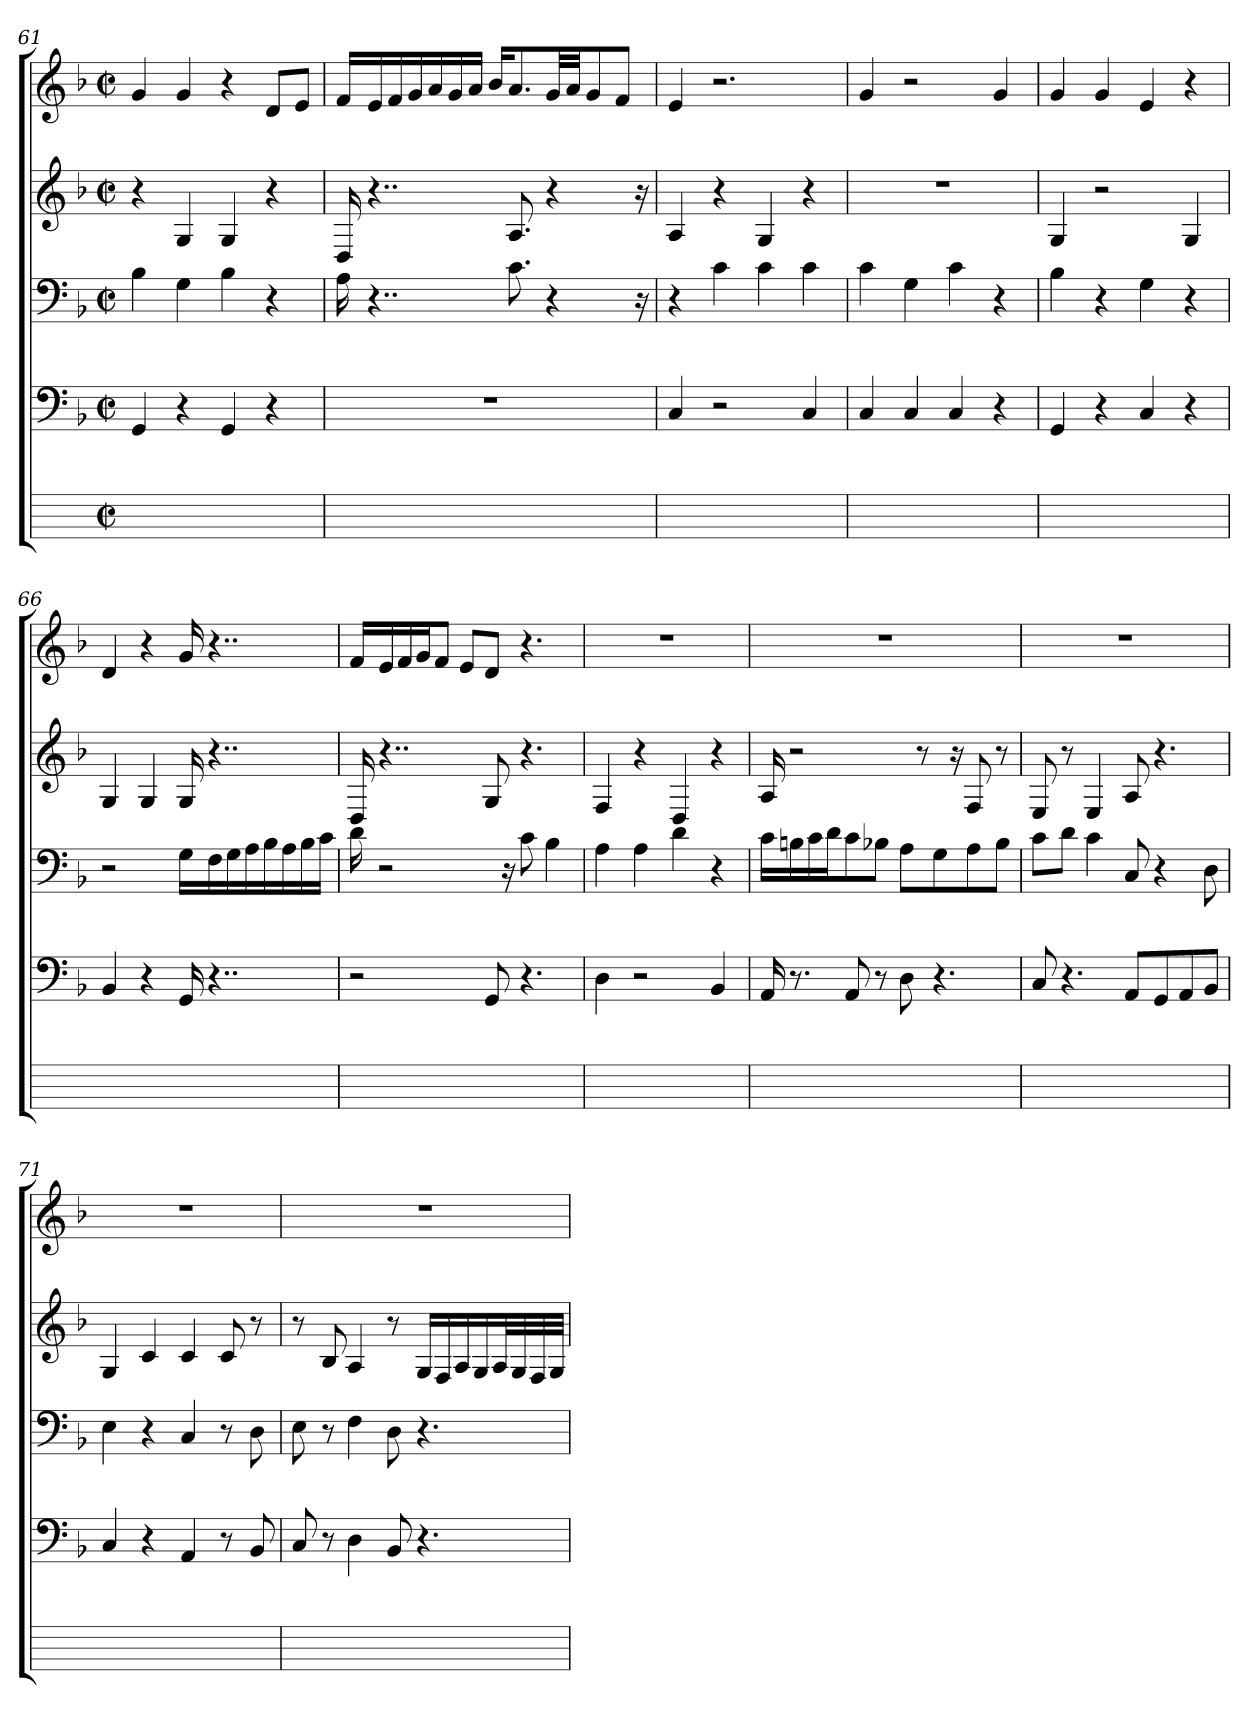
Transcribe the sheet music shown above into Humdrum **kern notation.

**kern	**kern	**kern	**kern	**kern
*part5	*part4	*part3	*part2	*part1
*staff5	*staff4	*staff3	*staff2	*staff1
*	*clefF4	*clefF4	*clefG2	*clefG2
*	*k[b-]	*k[b-]	*k[b-]	*k[b-]
*	*F:	*F:	*F:	*F:
*M2/2	*M2/2	*M2/2	*M2/2	*M2/2
*met(c|)	*met(c|)	*met(c|)	*met(c|)	*met(c|)
=61	=61	=61	=61	=61
1ryy	4GG	4B-	4r	4g
.	4r	4G	4G	4g
.	4GGi	4B-	4G	4r
.	4r	4r	4r	8dL
.	.	.	.	8eJ
=62	=62	=62	=62	=62
1ryy	1r	16A	16D	16fLL
.	.	4..r	4..r	16ej
.	.	.	.	16fi
.	.	.	.	16gj
.	.	.	.	16a
.	.	.	.	16gj
.	.	.	.	16ajJJ
.	.	.	.	16b-jKL
.	.	8.c	8.A	8.ai
.	.	4r	4r	32gjLL
.	.	.	.	32ajJJ
.	.	.	.	8g
.	.	.	.	8fJ
.	.	16r	16r	.
=63	=63	=63	=63	=63
1ryy	4C	4r	4Ai	4e
.	2r	4c	4r	2.r
.	.	4c	4G	.
.	4C	4c	4r	.
=64	=64	=64	=64	=64
1ryy	4C	4c	1r	4g
.	4C	4G	.	2r
.	4C	4c	.	.
.	4r	4r	.	4g
=65	=65	=65	=65	=65
1ryy	4GG	4B-	4G	4g
.	4r	4r	2r	4g
.	4C	4G	.	4e
.	4r	4r	4G	4r
=66	=66	=66	=66	=66
1ryy	4BB-	2r	4G	4d
.	4r	.	4G	4r
.	16GG	16GLL	16G	16g
.	4..r	16Fj	4..r	4..r
.	.	16Gj	.	.
.	.	16Aj	.	.
.	.	16B-j	.	.
.	.	16Aj	.	.
.	.	16B-j	.	.
.	.	16cjJJ	.	.
=67	=67	=67	=67	=67
1ryy	2r	16d	16D	16fLL
.	.	2r	4..r	16ej
.	.	.	.	16fj
.	.	.	.	16gjJ
.	.	.	.	8fjJ
.	.	.	.	8ejL
.	8GG	.	8G	8dJ
.	.	16r	.	.
.	4.r	8cj	4.r	4.r
.	.	4B-	.	.
=68	=68	=68	=68	=68
1ryy	4D	4A	4F	1r
.	2r	4A	4r	.
.	.	4d	4D	.
.	4BB-	4r	4r	.
=69	=69	=69	=69	=69
1ryy	16AA	16cLL	16A	1r
.	8.r	16Bnj	2r	.
.	.	16cj	.	.
.	.	16djJ	.	.
.	8AA	8ci	.	.
.	8r	8B-XjJ	.	.
.	8D	8AL	.	.
.	.	.	8r	.
.	4.r	8Gj	.	.
.	.	.	16r	.
.	.	8Ai	8F	.
.	.	8B-J	8r	.
=70	=70	=70	=70	=70
1ryy	8C	8cL	8E	1r
.	4.r	8djJ	8r	.
.	.	4ci	4E	.
.	8AAL	8C	8A	.
.	8GGj	4r	4.r	.
.	8AAj	.	.	.
.	8BB-J	8D	.	.
=71	=71	=71	=71	=71
1ryy	4C	4E	4G	1r
.	4r	4r	4c	.
.	4AA	4C	4c	.
.	8r	8r	8c	.
.	8BB-	8D	8r	.
=72	=72	=72	=72	=72
1ryy	8C	8E	8r	1r
.	8r	8r	8B-	.
.	4D	4F	4A	.
.	8BB-	8D	8r	.
.	4.r	4.r	16GjLL	.
.	.	.	16Fj	.
.	.	.	16Ai	.
.	.	.	16Gj	.
.	.	.	32AjL	.
.	.	.	32Gj	.
.	.	.	32Fj	.
.	.	.	32GjJJJ	.
=	=	=	=	=
*-	*-	*-	*-	*-
